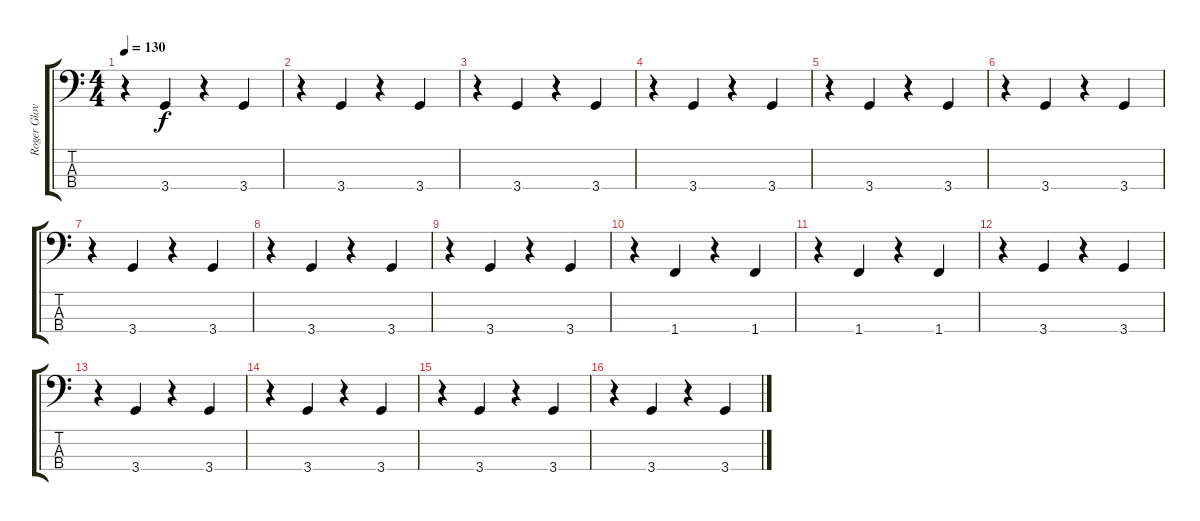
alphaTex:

\track ("Roger Glover - Bass" "Roger Glov") {instrument electricbasspick}
\staff {score tabs}
\tuning (G2 D2 A1 E1) {hide}
\ts (4 4)
\tempo 130
\clef f4
\ks c
r.4{dy f} 3.4.4 r.4 3.4.4 |
r.4 3.4.4 r.4 3.4.4 |
r.4 3.4.4 r.4 3.4.4 |
r.4 3.4.4 r.4 3.4.4 |
r.4 3.4.4 r.4 3.4.4 |
r.4 3.4.4 r.4 3.4.4 |
r.4 3.4.4 r.4 3.4.4 |
r.4 3.4.4 r.4 3.4.4 |
r.4 3.4.4 r.4 3.4.4 |
r.4 1.4.4 r.4 1.4.4 |
r.4 1.4.4 r.4 1.4.4 |
r.4 3.4.4 r.4 3.4.4 |
r.4 3.4.4 r.4 3.4.4 |
r.4 3.4.4 r.4 3.4.4 |
r.4 3.4.4 r.4 3.4.4 |
r.4 3.4.4 r.4 3.4.4
